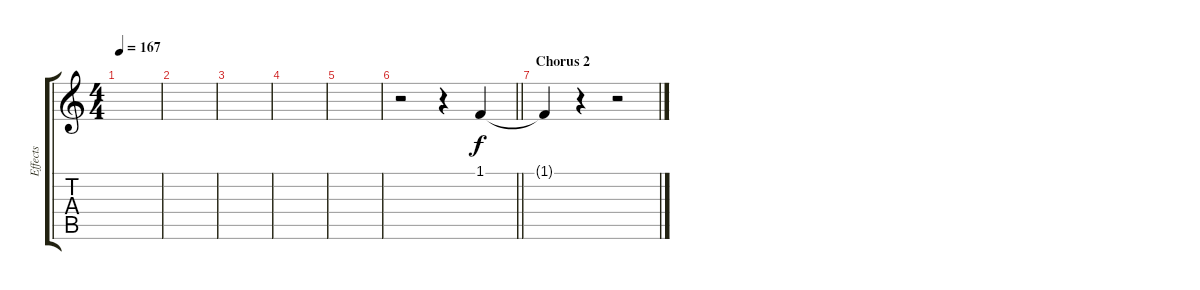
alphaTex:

\track ("Effects" "Effects") {instrument reversecymbal}
\staff {score tabs}
\tuning (E4 B3 G3 D3 A2 E2) {hide}
\ts (4 4)
\tempo 167
\clef g2
\ks c
|
|
|
|
|
\barLineRight lightlight
r.2 r.4 1.1.4 |
\section ("" "Chorus 2")
1.1{t}.4 r.4 r.2
